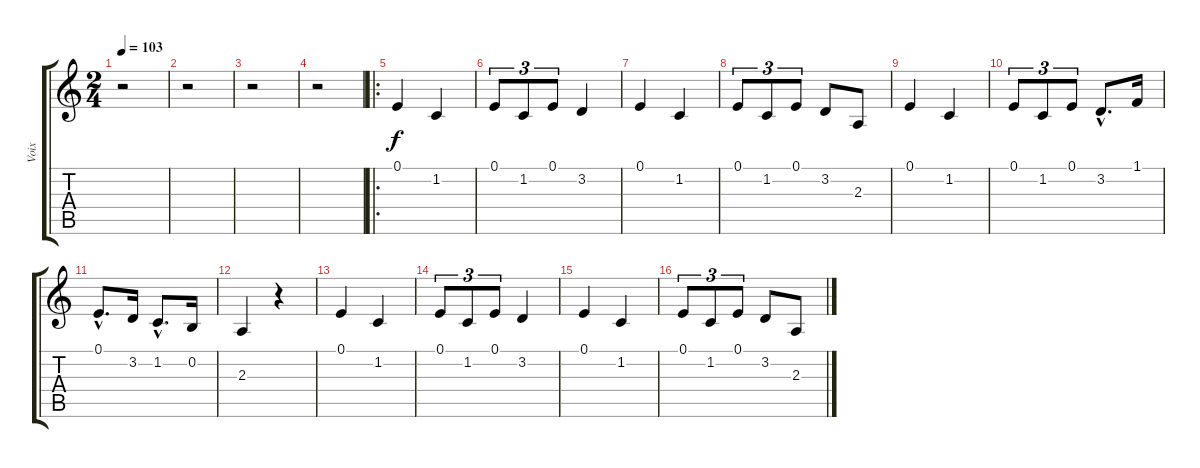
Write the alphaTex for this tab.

\track ("Voix" "Voix") {instrument panflute}
\staff {score tabs}
\tuning (E4 B3 G3 D3 A2 E2) {hide}
\ts (2 4)
\tempo 103
\clef g2
\ks c
r.2{dy f instrument panflute} |
r.2 |
r.2 |
r.2 |
\ro
0.1.4 1.2.4 |
0.1.8{tu (3 2)} 1.2.8{tu (3 2)} 0.1.8{tu (3 2)} 3.2.4 |
0.1.4 1.2.4 |
0.1.8{tu (3 2)} 1.2.8{tu (3 2)} 0.1.8{tu (3 2)} 3.2.8 2.3.8 |
0.1.4 1.2.4 |
0.1.8{tu (3 2)} 1.2.8{tu (3 2)} 0.1.8{tu (3 2)} 3.2{hac}.8{d} 1.1.16 |
0.1{hac}.8{d} 3.2.16 1.2{hac}.8{d} 0.2.16 |
2.3.4 r.4 |
0.1.4 1.2.4 |
0.1.8{tu (3 2)} 1.2.8{tu (3 2)} 0.1.8{tu (3 2)} 3.2.4 |
0.1.4 1.2.4 |
0.1.8{tu (3 2)} 1.2.8{tu (3 2)} 0.1.8{tu (3 2)} 3.2.8 2.3.8
